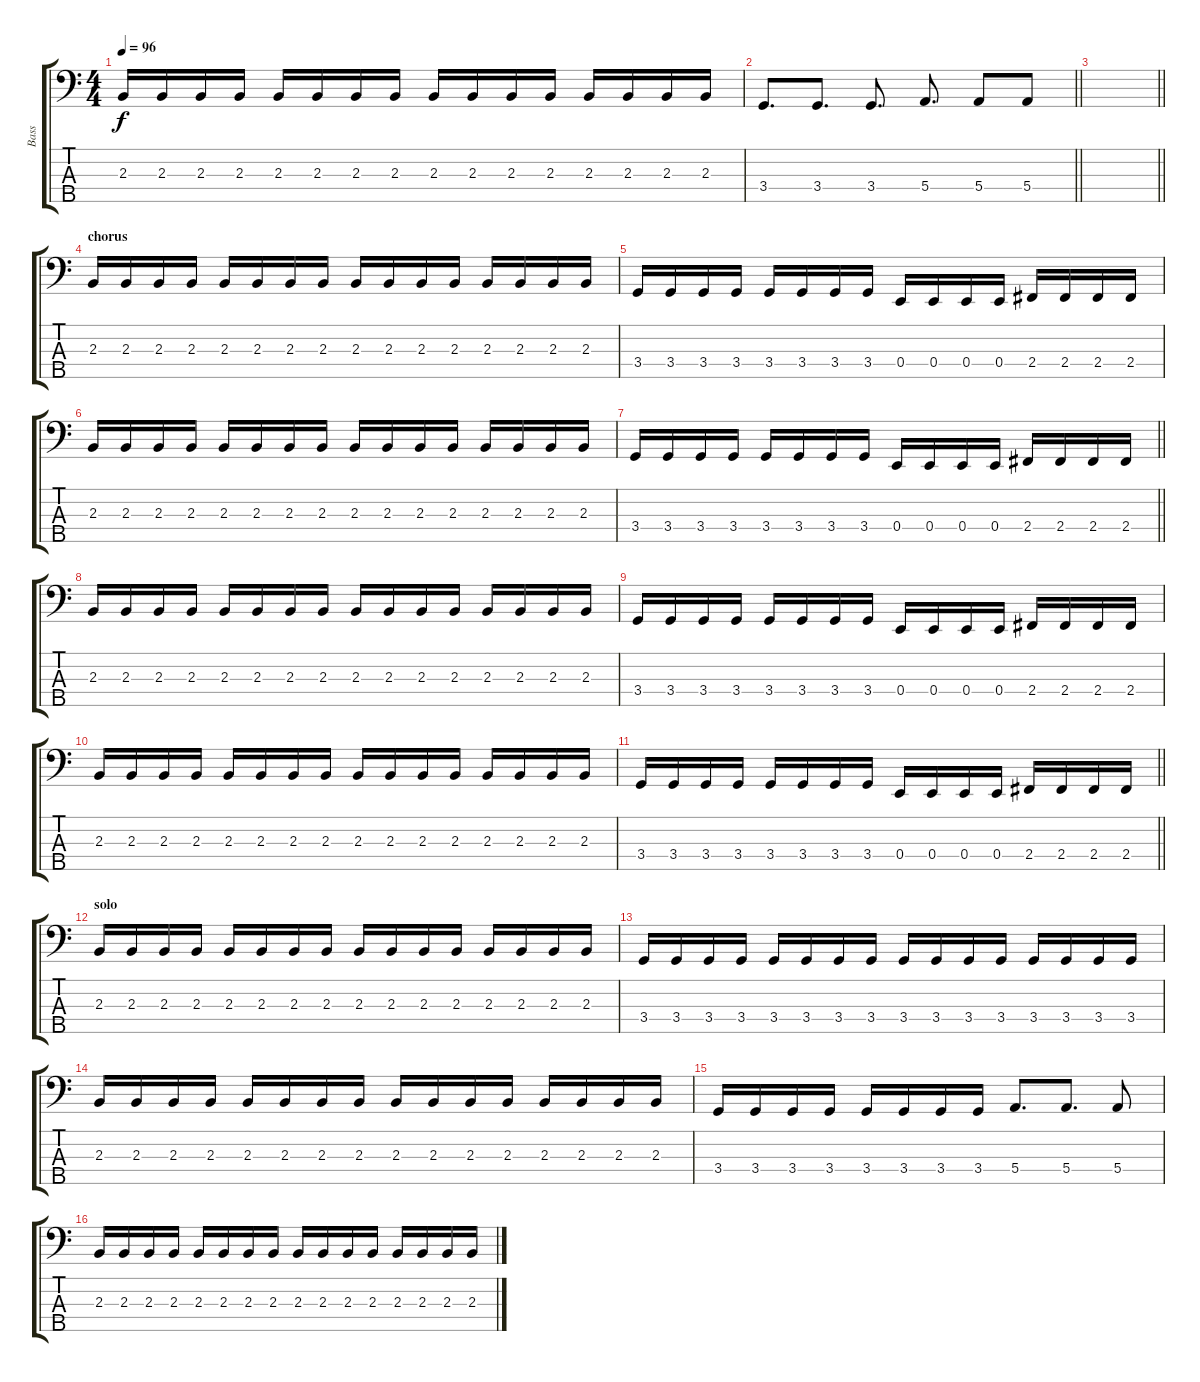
\track ("Bass" "Bass") {instrument electricbassfinger}
\staff {score tabs}
\tuning (G2 D2 A1 E1 B0) {hide}
\ts (4 4)
\tempo 96
\clef f4
\ks c
2.3.16{dy f} 2.3.16 2.3.16 2.3.16 2.3.16 2.3.16 2.3.16 2.3.16 2.3.16 2.3.16 2.3.16 2.3.16 2.3.16 2.3.16 2.3.16 2.3.16 |
\barLineRight lightlight
3.4.8{d} 3.4.8{d} 3.4.8{d} 5.4.8{d} 5.4.8 5.4.8 |
\barLineRight lightlight
|
\section ("" "chorus")
2.3.16 2.3.16 2.3.16 2.3.16 2.3.16 2.3.16 2.3.16 2.3.16 2.3.16 2.3.16 2.3.16 2.3.16 2.3.16 2.3.16 2.3.16 2.3.16 |
3.4.16 3.4.16 3.4.16 3.4.16 3.4.16 3.4.16 3.4.16 3.4.16 0.4.16 0.4.16 0.4.16 0.4.16 2.4.16 2.4.16 2.4.16 2.4.16 |
2.3.16 2.3.16 2.3.16 2.3.16 2.3.16 2.3.16 2.3.16 2.3.16 2.3.16 2.3.16 2.3.16 2.3.16 2.3.16 2.3.16 2.3.16 2.3.16 |
\barLineRight lightlight
3.4.16 3.4.16 3.4.16 3.4.16 3.4.16 3.4.16 3.4.16 3.4.16 0.4.16 0.4.16 0.4.16 0.4.16 2.4.16 2.4.16 2.4.16 2.4.16 |
2.3.16 2.3.16 2.3.16 2.3.16 2.3.16 2.3.16 2.3.16 2.3.16 2.3.16 2.3.16 2.3.16 2.3.16 2.3.16 2.3.16 2.3.16 2.3.16 |
3.4.16 3.4.16 3.4.16 3.4.16 3.4.16 3.4.16 3.4.16 3.4.16 0.4.16 0.4.16 0.4.16 0.4.16 2.4.16 2.4.16 2.4.16 2.4.16 |
2.3.16 2.3.16 2.3.16 2.3.16 2.3.16 2.3.16 2.3.16 2.3.16 2.3.16 2.3.16 2.3.16 2.3.16 2.3.16 2.3.16 2.3.16 2.3.16 |
\barLineRight lightlight
3.4.16 3.4.16 3.4.16 3.4.16 3.4.16 3.4.16 3.4.16 3.4.16 0.4.16 0.4.16 0.4.16 0.4.16 2.4.16 2.4.16 2.4.16 2.4.16 |
\section ("" "solo")
2.3.16 2.3.16 2.3.16 2.3.16 2.3.16 2.3.16 2.3.16 2.3.16 2.3.16 2.3.16 2.3.16 2.3.16 2.3.16 2.3.16 2.3.16 2.3.16 |
3.4.16 3.4.16 3.4.16 3.4.16 3.4.16 3.4.16 3.4.16 3.4.16 3.4.16 3.4.16 3.4.16 3.4.16 3.4.16 3.4.16 3.4.16 3.4.16 |
2.3.16 2.3.16 2.3.16 2.3.16 2.3.16 2.3.16 2.3.16 2.3.16 2.3.16 2.3.16 2.3.16 2.3.16 2.3.16 2.3.16 2.3.16 2.3.16 |
3.4.16 3.4.16 3.4.16 3.4.16 3.4.16 3.4.16 3.4.16 3.4.16 5.4.8{d} 5.4.8{d} 5.4.8 |
2.3.16 2.3.16 2.3.16 2.3.16 2.3.16 2.3.16 2.3.16 2.3.16 2.3.16 2.3.16 2.3.16 2.3.16 2.3.16 2.3.16 2.3.16 2.3.16
